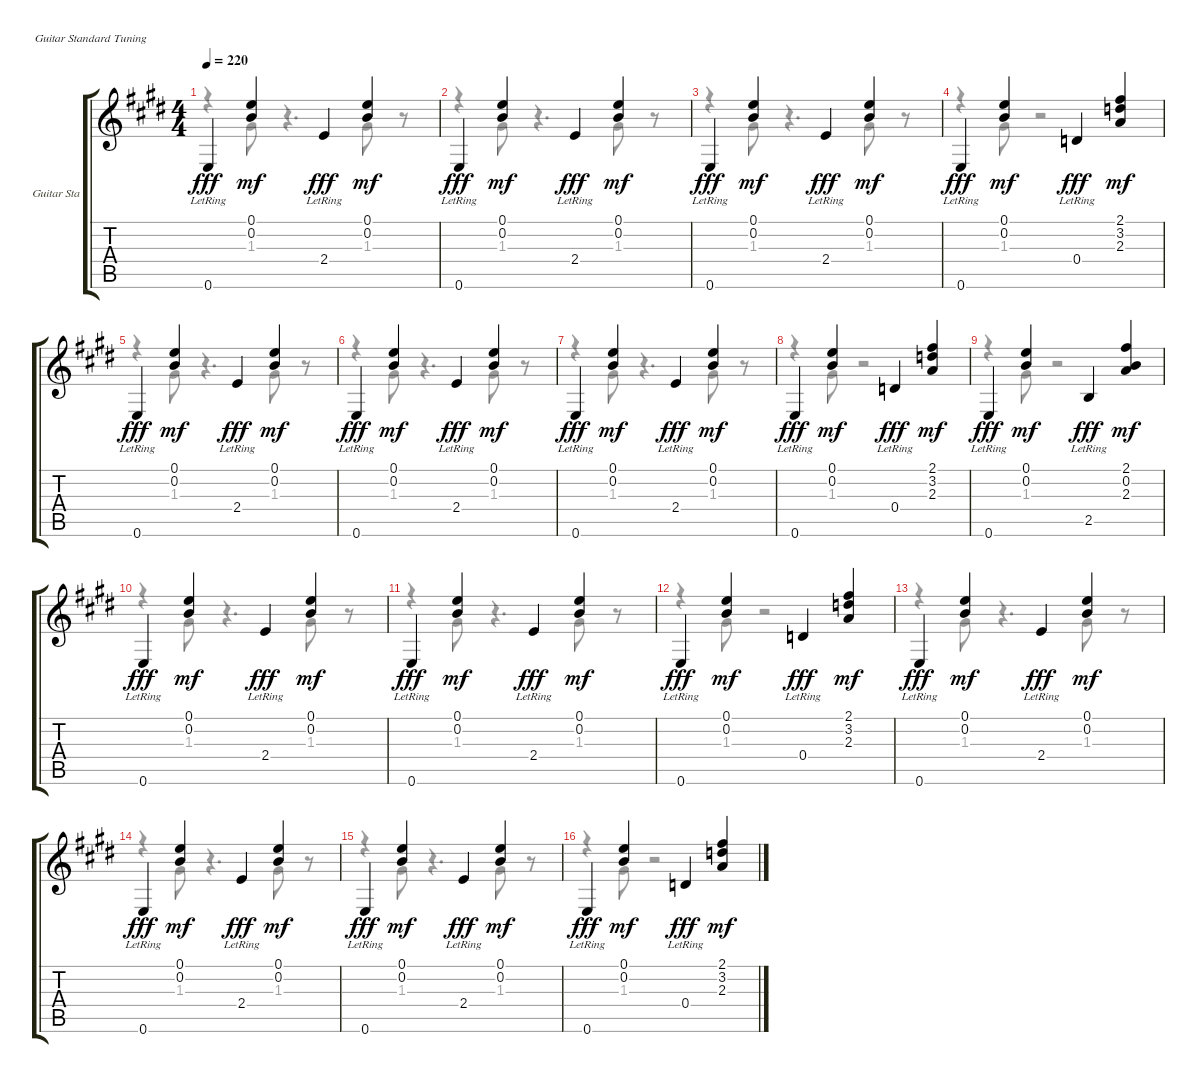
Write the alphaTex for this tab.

\bracketExtendMode groupsimilarinstruments
\firstSystemTrackNameOrientation horizontal
\otherSystemsTrackNameOrientation horizontal
\track ("Guitar Standard" "Guitar Sta") {instrument acousticguitarsteel}
\staff {score tabs}
\tuning (E4 B3 G3 D3 A2 E2)
\voice
\ts (4 4)
\tempo 220
\clef g2
\ks c#minor
0.6{lr}.4{dy fff} (0.1 0.2).4{dy mf} 2.4{lr}.4{dy fff} (0.1 0.2).4{dy mf} |
0.6{lr}.4{dy fff} (0.1 0.2).4{dy mf} 2.4{lr}.4{dy fff} (0.1 0.2).4{dy mf} |
0.6{lr}.4{dy fff} (0.1 0.2).4{dy mf} 2.4{lr}.4{dy fff} (0.1 0.2).4{dy mf} |
0.6{lr}.4{dy fff} (0.1 0.2).4{dy mf} 0.4{lr}.4{dy fff} (2.1 3.2 2.3).4{dy mf} |
0.6{lr}.4{dy fff} (0.1 0.2).4{dy mf} 2.4{lr}.4{dy fff} (0.1 0.2).4{dy mf} |
0.6{lr}.4{dy fff} (0.1 0.2).4{dy mf} 2.4{lr}.4{dy fff} (0.1 0.2).4{dy mf} |
0.6{lr}.4{dy fff} (0.1 0.2).4{dy mf} 2.4{lr}.4{dy fff} (0.1 0.2).4{dy mf} |
0.6{lr}.4{dy fff} (0.1 0.2).4{dy mf} 0.4{lr}.4{dy fff} (2.1 3.2 2.3).4{dy mf} |
0.6{lr}.4{dy fff} (0.1 0.2).4{dy mf} 2.5{lr}.4{dy fff} (2.1 0.2 2.3).4{dy mf} |
0.6{lr}.4{dy fff} (0.1 0.2).4{dy mf} 2.4{lr}.4{dy fff} (0.1 0.2).4{dy mf} |
0.6{lr}.4{dy fff} (0.1 0.2).4{dy mf} 2.4{lr}.4{dy fff} (0.1 0.2).4{dy mf} |
0.6{lr}.4{dy fff} (0.1 0.2).4{dy mf} 0.4{lr}.4{dy fff} (2.1 3.2 2.3).4{dy mf} |
0.6{lr}.4{dy fff} (0.1 0.2).4{dy mf} 2.4{lr}.4{dy fff} (0.1 0.2).4{dy mf} |
0.6{lr}.4{dy fff} (0.1 0.2).4{dy mf} 2.4{lr}.4{dy fff} (0.1 0.2).4{dy mf} |
0.6{lr}.4{dy fff} (0.1 0.2).4{dy mf} 2.4{lr}.4{dy fff} (0.1 0.2).4{dy mf} |
0.6{lr}.4{dy fff} (0.1 0.2).4{dy mf} 0.4{lr}.4{dy fff} (2.1 3.2 2.3).4{dy mf}
\voice
\clef g2
\ottava regular
\simile none
\ks c#minor
r.4{dy mf} 1.3.8 r.4{d} 1.3.8 r.8 |
r.4 1.3.8 r.4{d} 1.3.8 r.8 |
r.4 1.3.8 r.4{d} 1.3.8 r.8 |
r.4 1.3.8 r.2 |
r.4 1.3.8 r.4{d} 1.3.8 r.8 |
r.4 1.3.8 r.4{d} 1.3.8 r.8 |
r.4 1.3.8 r.4{d} 1.3.8 r.8 |
r.4 1.3.8 r.2 |
r.4 1.3.8 r.2 |
r.4 1.3.8 r.4{d} 1.3.8 r.8 |
r.4 1.3.8 r.4{d} 1.3.8 r.8 |
r.4 1.3.8 r.2 |
r.4 1.3.8 r.4{d} 1.3.8 r.8 |
r.4 1.3.8 r.4{d} 1.3.8 r.8 |
r.4 1.3.8 r.4{d} 1.3.8 r.8 |
r.4 1.3.8 r.2
